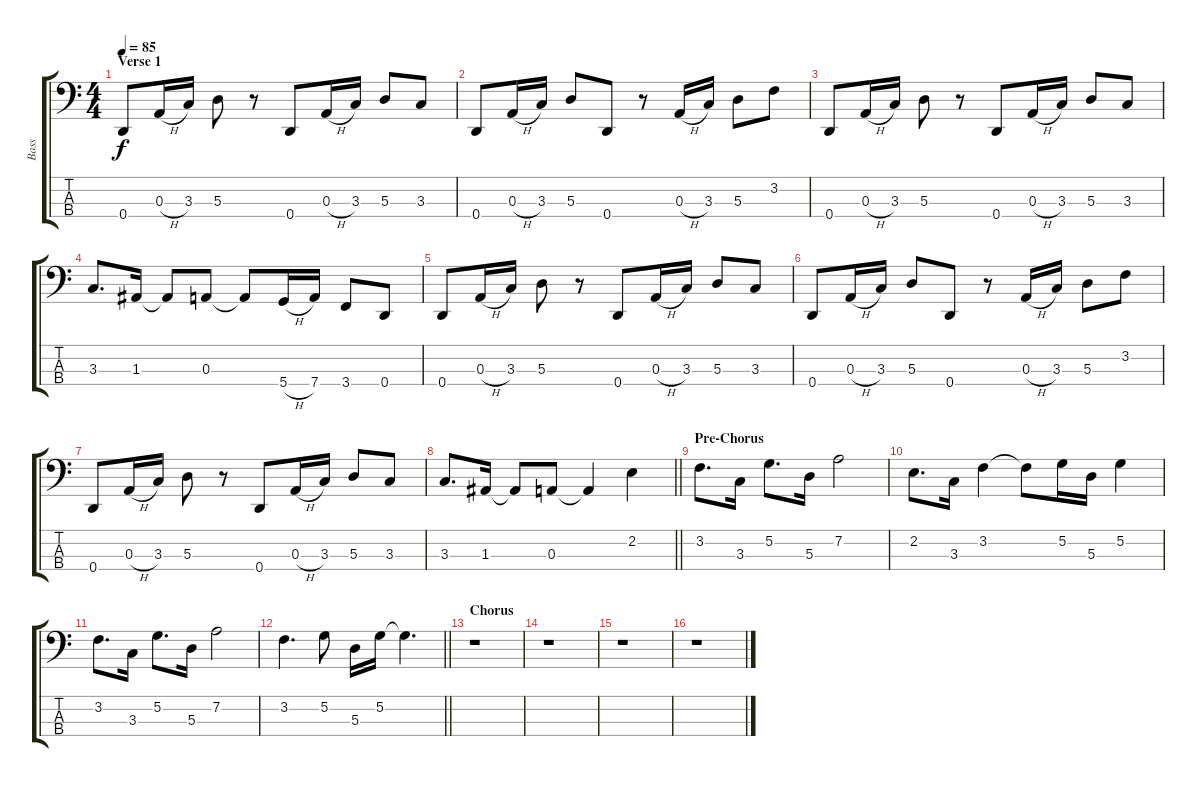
\track ("Bass" "Bass") {instrument electricbassfinger}
\staff {score tabs}
\tuning (G2 D2 A1 D1) {hide}
\ts (4 4)
\section ("" "Verse 1")
\tempo 85
\clef f4
\ks c
0.4.8{dy f balance 8} 0.3{h}.16 3.3.16 5.3.8 r.8 0.4.8 0.3{h}.16 3.3.16 5.3.8 3.3.8 |
0.4.8 0.3{h}.16 3.3.16 5.3.8 0.4.8 r.8 0.3{h}.16 3.3.16 5.3.8 3.2.8 |
0.4.8 0.3{h}.16 3.3.16 5.3.8 r.8 0.4.8 0.3{h}.16 3.3.16 5.3.8 3.3.8 |
3.3.8{d} 1.3.16 1.3{t}.8 0.3.8 0.3{t}.8 5.4{h}.16 7.4.16 3.4.8 0.4.8 |
0.4.8 0.3{h}.16 3.3.16 5.3.8 r.8 0.4.8 0.3{h}.16 3.3.16 5.3.8 3.3.8 |
0.4.8 0.3{h}.16 3.3.16 5.3.8 0.4.8 r.8 0.3{h}.16 3.3.16 5.3.8 3.2.8 |
0.4.8 0.3{h}.16 3.3.16 5.3.8 r.8 0.4.8 0.3{h}.16 3.3.16 5.3.8 3.3.8 |
\barLineRight lightlight
3.3.8{d} 1.3.16 1.3{t}.8 0.3.8 0.3{t}.4 2.2.4 |
\section ("" "Pre-Chorus")
3.2.8{d} 3.3.16 5.2.8{d} 5.3.16 7.2.2 |
2.2.8{d} 3.3.16 3.2.4 3.2{t}.8 5.2.16 5.3.16 5.2.4 |
3.2.8{d} 3.3.16 5.2.8{d} 5.3.16 7.2.2 |
\barLineRight lightlight
3.2.4{d} 5.2.8 5.3.16 5.2.16 5.2{t}.4{d} |
\section ("" "Chorus")
r.1 |
r.1 |
r.1 |
r.1
